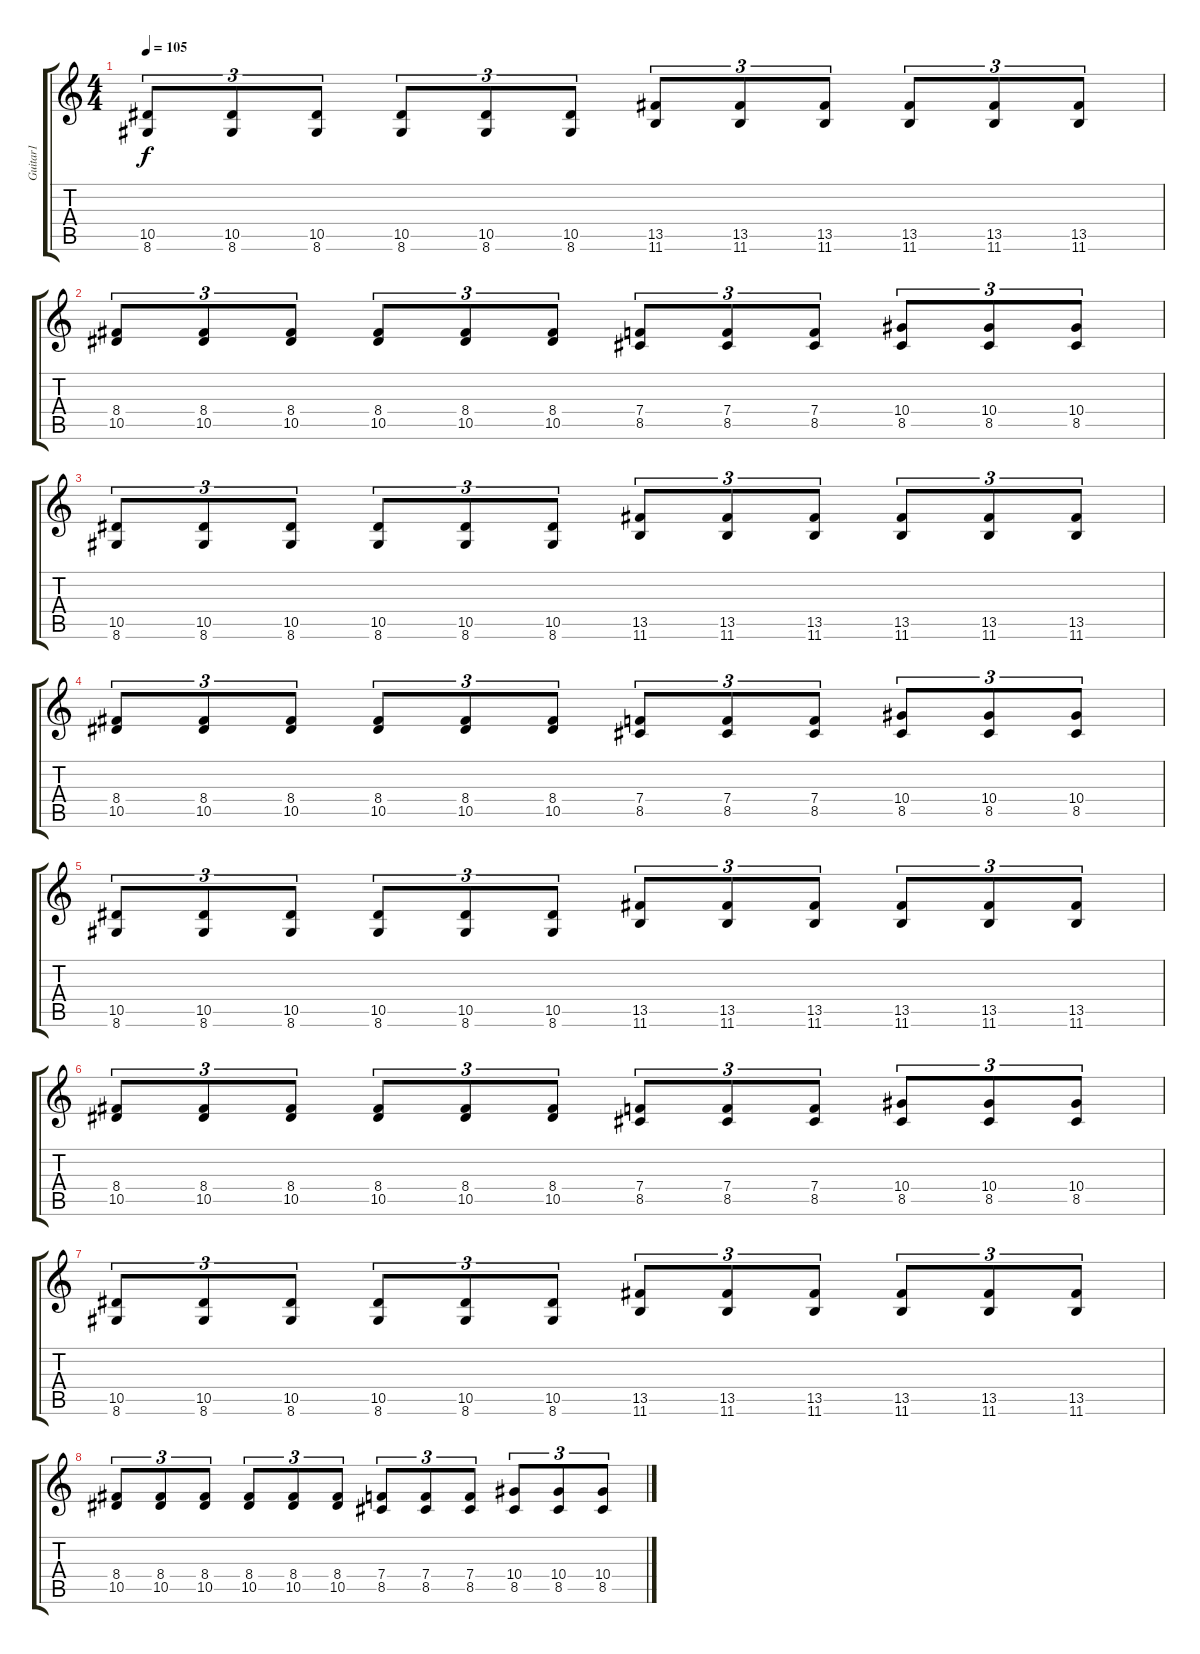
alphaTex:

\track ("Guitar1" "Guitar1") {instrument distortionguitar}
\staff {score tabs}
\tuning (C4 G3 Eb3 Bb2 F2 C2) {hide}
\ts (4 4)
\tempo 105
\clef g2
\ks c
(10.5 8.6).8{tu (3 2) dy f} (10.5 8.6).8{tu (3 2)} (10.5 8.6).8{tu (3 2)} (10.5 8.6).8{tu (3 2)} (10.5 8.6).8{tu (3 2)} (10.5 8.6).8{tu (3 2)} (13.5 11.6).8{tu (3 2)} (13.5 11.6).8{tu (3 2)} (13.5 11.6).8{tu (3 2)} (13.5 11.6).8{tu (3 2)} (13.5 11.6).8{tu (3 2)} (13.5 11.6).8{tu (3 2)} |
(8.4 10.5).8{tu (3 2)} (8.4 10.5).8{tu (3 2)} (8.4 10.5).8{tu (3 2)} (8.4 10.5).8{tu (3 2)} (8.4 10.5).8{tu (3 2)} (8.4 10.5).8{tu (3 2)} (7.4 8.5).8{tu (3 2)} (7.4 8.5).8{tu (3 2)} (7.4 8.5).8{tu (3 2)} (10.4 8.5).8{tu (3 2)} (10.4 8.5).8{tu (3 2)} (10.4 8.5).8{tu (3 2)} |
(10.5 8.6).8{tu (3 2)} (10.5 8.6).8{tu (3 2)} (10.5 8.6).8{tu (3 2)} (10.5 8.6).8{tu (3 2)} (10.5 8.6).8{tu (3 2)} (10.5 8.6).8{tu (3 2)} (13.5 11.6).8{tu (3 2)} (13.5 11.6).8{tu (3 2)} (13.5 11.6).8{tu (3 2)} (13.5 11.6).8{tu (3 2)} (13.5 11.6).8{tu (3 2)} (13.5 11.6).8{tu (3 2)} |
(8.4 10.5).8{tu (3 2)} (8.4 10.5).8{tu (3 2)} (8.4 10.5).8{tu (3 2)} (8.4 10.5).8{tu (3 2)} (8.4 10.5).8{tu (3 2)} (8.4 10.5).8{tu (3 2)} (7.4 8.5).8{tu (3 2)} (7.4 8.5).8{tu (3 2)} (7.4 8.5).8{tu (3 2)} (10.4 8.5).8{tu (3 2)} (10.4 8.5).8{tu (3 2)} (10.4 8.5).8{tu (3 2)} |
(10.5 8.6).8{tu (3 2)} (10.5 8.6).8{tu (3 2)} (10.5 8.6).8{tu (3 2)} (10.5 8.6).8{tu (3 2)} (10.5 8.6).8{tu (3 2)} (10.5 8.6).8{tu (3 2)} (13.5 11.6).8{tu (3 2)} (13.5 11.6).8{tu (3 2)} (13.5 11.6).8{tu (3 2)} (13.5 11.6).8{tu (3 2)} (13.5 11.6).8{tu (3 2)} (13.5 11.6).8{tu (3 2)} |
(8.4 10.5).8{tu (3 2)} (8.4 10.5).8{tu (3 2)} (8.4 10.5).8{tu (3 2)} (8.4 10.5).8{tu (3 2)} (8.4 10.5).8{tu (3 2)} (8.4 10.5).8{tu (3 2)} (7.4 8.5).8{tu (3 2)} (7.4 8.5).8{tu (3 2)} (7.4 8.5).8{tu (3 2)} (10.4 8.5).8{tu (3 2)} (10.4 8.5).8{tu (3 2)} (10.4 8.5).8{tu (3 2)} |
(10.5 8.6).8{tu (3 2)} (10.5 8.6).8{tu (3 2)} (10.5 8.6).8{tu (3 2)} (10.5 8.6).8{tu (3 2)} (10.5 8.6).8{tu (3 2)} (10.5 8.6).8{tu (3 2)} (13.5 11.6).8{tu (3 2)} (13.5 11.6).8{tu (3 2)} (13.5 11.6).8{tu (3 2)} (13.5 11.6).8{tu (3 2)} (13.5 11.6).8{tu (3 2)} (13.5 11.6).8{tu (3 2)} |
(8.4 10.5).8{tu (3 2)} (8.4 10.5).8{tu (3 2)} (8.4 10.5).8{tu (3 2)} (8.4 10.5).8{tu (3 2)} (8.4 10.5).8{tu (3 2)} (8.4 10.5).8{tu (3 2)} (7.4 8.5).8{tu (3 2)} (7.4 8.5).8{tu (3 2)} (7.4 8.5).8{tu (3 2)} (10.4 8.5).8{tu (3 2)} (10.4 8.5).8{tu (3 2)} (10.4 8.5).8{tu (3 2)}
